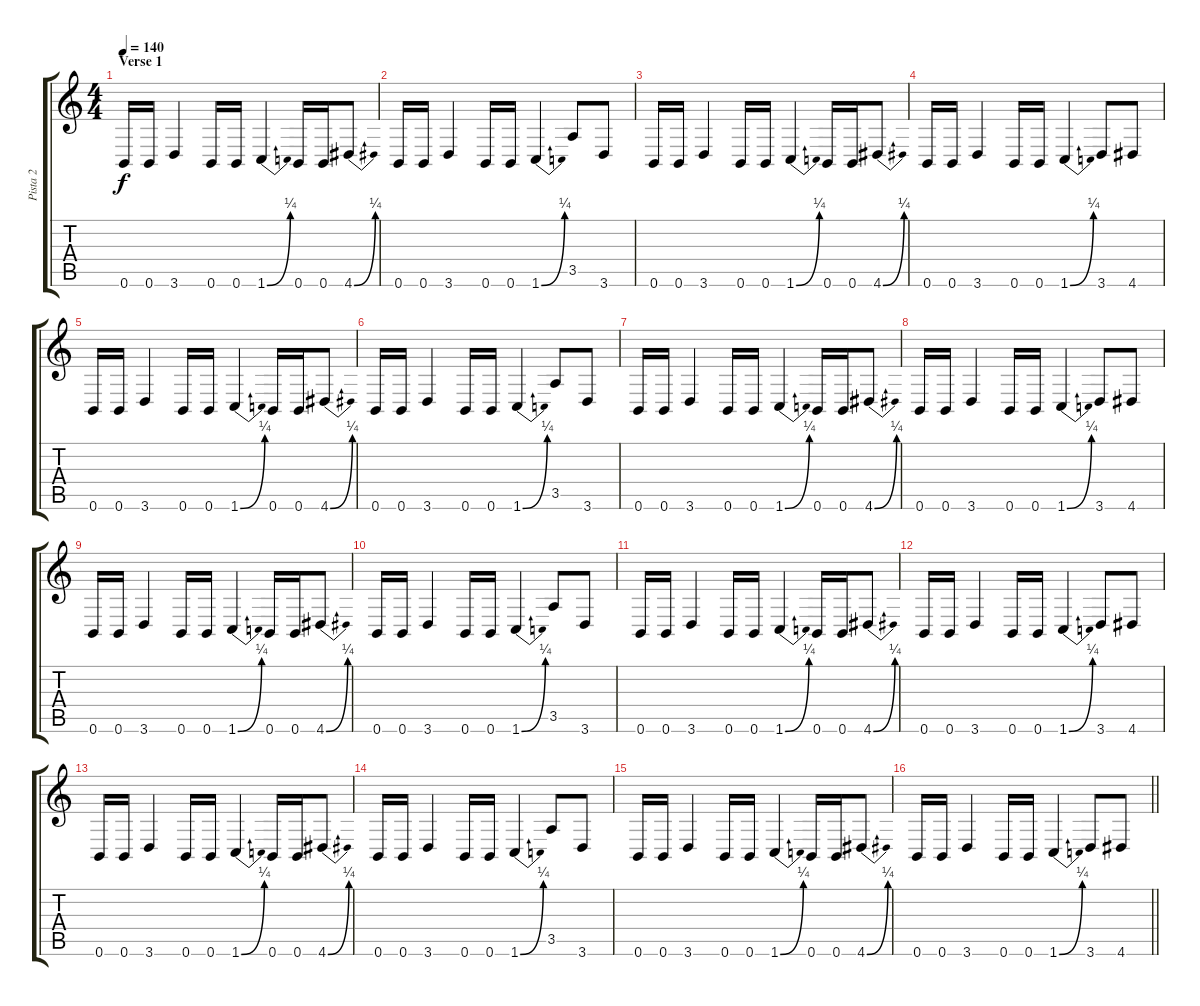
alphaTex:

\track ("Pista 2" "Pista 2") {instrument distortionguitar}
\staff {score tabs}
\tuning (Db4 Ab3 E3 B2 Gb2 B1) {hide}
\ts (4 4)
\section ("" "Verse 1")
\tempo 140
\clef g2
\ks c
0.6.16{dy f} 0.6.16 3.6.4 0.6.16 0.6.16 1.6{be (bend 0 0 60 1)}.4 0.6.16 0.6.16 4.6{be (bend 0 0 60 1)}.8 |
0.6.16 0.6.16 3.6.4 0.6.16 0.6.16 1.6{be (bend 0 0 60 1)}.4 3.5.8 3.6.8 |
0.6.16 0.6.16 3.6.4 0.6.16 0.6.16 1.6{be (bend 0 0 60 1)}.4 0.6.16 0.6.16 4.6{be (bend 0 0 60 1)}.8 |
0.6.16 0.6.16 3.6.4 0.6.16 0.6.16 1.6{be (bend 0 0 60 1)}.4 3.6.8 4.6.8 |
0.6.16 0.6.16 3.6.4 0.6.16 0.6.16 1.6{be (bend 0 0 60 1)}.4 0.6.16 0.6.16 4.6{be (bend 0 0 60 1)}.8 |
0.6.16 0.6.16 3.6.4 0.6.16 0.6.16 1.6{be (bend 0 0 60 1)}.4 3.5.8 3.6.8 |
0.6.16 0.6.16 3.6.4 0.6.16 0.6.16 1.6{be (bend 0 0 60 1)}.4 0.6.16 0.6.16 4.6{be (bend 0 0 60 1)}.8 |
0.6.16 0.6.16 3.6.4 0.6.16 0.6.16 1.6{be (bend 0 0 60 1)}.4 3.6.8 4.6.8 |
0.6.16 0.6.16 3.6.4 0.6.16 0.6.16 1.6{be (bend 0 0 60 1)}.4 0.6.16 0.6.16 4.6{be (bend 0 0 60 1)}.8 |
0.6.16 0.6.16 3.6.4 0.6.16 0.6.16 1.6{be (bend 0 0 60 1)}.4 3.5.8 3.6.8 |
0.6.16 0.6.16 3.6.4 0.6.16 0.6.16 1.6{be (bend 0 0 60 1)}.4 0.6.16 0.6.16 4.6{be (bend 0 0 60 1)}.8 |
0.6.16 0.6.16 3.6.4 0.6.16 0.6.16 1.6{be (bend 0 0 60 1)}.4 3.6.8 4.6.8 |
0.6.16 0.6.16 3.6.4 0.6.16 0.6.16 1.6{be (bend 0 0 60 1)}.4 0.6.16 0.6.16 4.6{be (bend 0 0 60 1)}.8 |
0.6.16 0.6.16 3.6.4 0.6.16 0.6.16 1.6{be (bend 0 0 60 1)}.4 3.5.8 3.6.8 |
0.6.16 0.6.16 3.6.4 0.6.16 0.6.16 1.6{be (bend 0 0 60 1)}.4 0.6.16 0.6.16 4.6{be (bend 0 0 60 1)}.8 |
\barLineRight lightlight
0.6.16 0.6.16 3.6.4 0.6.16 0.6.16 1.6{be (bend 0 0 60 1)}.4 3.6.8 4.6.8
